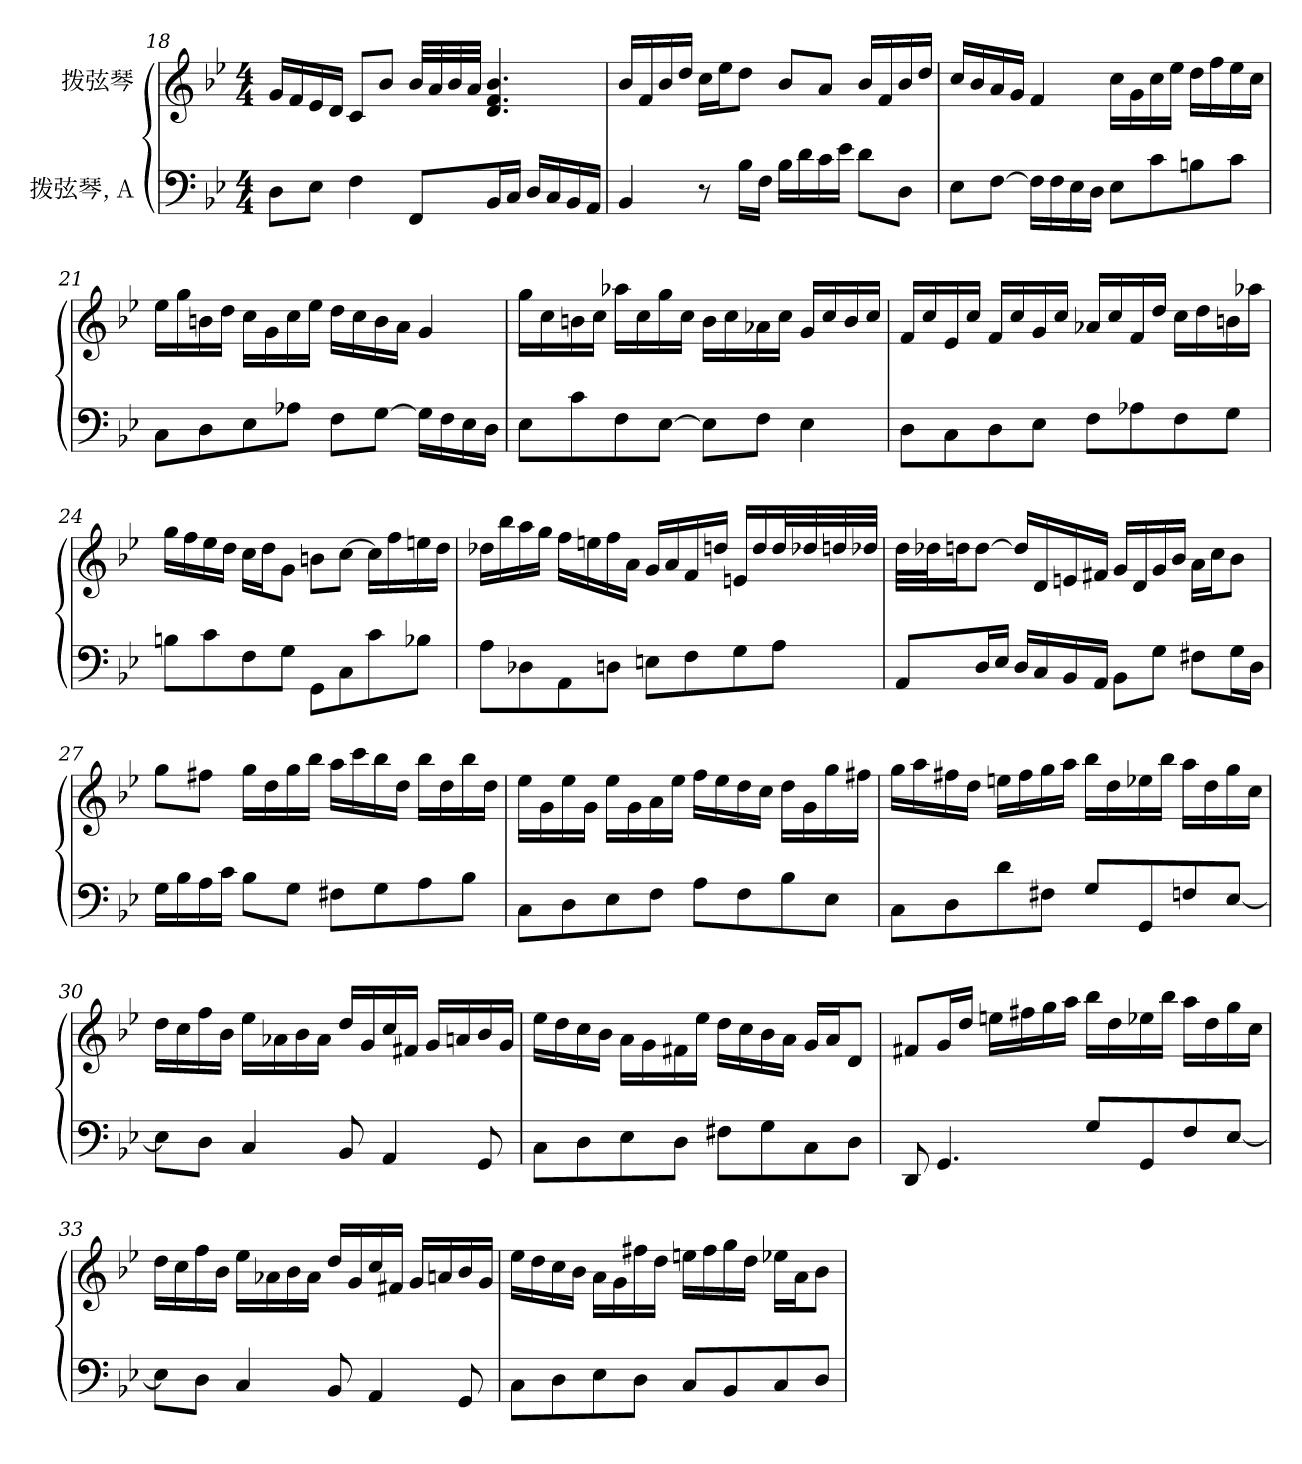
**kern	**kern
*part2	*part1
*staff2	*staff1
*I"拨弦琴, A	*I"拨弦琴
*clefF4	*clefG2
*k[b-e-]	*k[b-e-]
*M4/4	*M4/4
=18	=18
8D\L	16g/LL
.	16f/
8E-\J	16e-/
.	16d/JJ
4F\	8c/L
.	8b-/J
8FF/L	32b-/LLL
.	32a/
.	32b-/
.	32a/JJJ
16BB-/L	4.d/ 4.f/ 4.b-/
16C/JJ	.
16D/LL	.
16C/	.
16BB-/	.
16AA/JJ	.
!!LO:LB:g=z
=19	=19
4BB-/	16b-/LL
.	16f/
.	16b-/
.	16dd/JJ
8r	16cc\LL
.	16ee-\J
16B-\LL	8dd\J
16F\JJ	.
16B-\LL	8b-/L
16d\	.
16c\	8a/J
16e-\JJ	.
8d\L	16b-/LL
.	16f/
8D\J	16b-/
.	16dd/JJ
=20	=20
8E-\L	16cc/LL
.	16b-/
[8F\J	16a/
.	16g/JJ
16F\LL]	4f/
16F\	.
16E-\	.
16D\JJ	.
8E-\L	16cc\LL
.	16g\
8c\	16cc\
.	16ee-\JJ
8Bn\	16dd\LL
.	16ff\
8c\J	16ee-\
.	16cc\JJ
!!LO:LB:g=z
=21	=21
8C\L	16ee-\LL
.	16gg\
8D\	16bn\
.	16dd\JJ
8E-\	16cc\LL
.	16g\
8A-X\J	16cc\
.	16ee-\JJ
8F\L	16dd\LL
.	16cc\
[8G\J	16b\
.	16a\JJ
16G\LL]	4g/
16F\	.
16E-\	.
16D\JJ	.
=22	=22
8E-\L	16gg\LL
.	16cc\
8c\	16bn\
.	16cc\JJ
8F\	16aa-X\LL
.	16cc\
[8E-\J	16gg\
.	16cc\JJ
8E-\L]	16b\LL
.	16cc\
8F\J	16a-X\
.	16cc\JJ
4E-\	16g/LL
.	16cc/
.	16b/
.	16cc/JJ
!!LO:LB:g=z
=23	=23
8D\L	16f/LL
.	16cc/
8C\	16e-/
.	16cc/JJ
8D\	16f/LL
.	16cc/
8E-\J	16g/
.	16cc/JJ
8F\L	16a-X/LL
.	16cc/
8A-X\	16f/
.	16dd/JJ
8F\	16cc\LL
.	16dd\
8G\J	16bn\
.	16aa-X\JJ
=24	=24
8Bn\L	16gg\LL
.	16ff\
8c\	16ee-\
.	16dd\JJ
8F\	16cc\LL
.	16dd\J
8G\J	8g\J
8GG\L	8bn\L
8C\	[8cc\J
8c\	16cc\LL]
.	16ff\
8B-X\J	16een\
.	16dd\JJ
!!LO:PB:g=z
=25	=25
8A\L	16dd-X\LL
.	16bb-\
8D-X\	16aa\
.	16gg\JJ
8AA\	16ff\LL
.	16een\
8Dn\J	16ff\
.	16a\JJ
8En\L	16g/LL
.	16a/
8F\	16f/
.	16ddn/JJ
8G\	16en/LL
.	16dd/
8A\J	32dd/L
.	32dd-X/
.	32ddn/
.	32dd-X/JJJ
=26	=26
8AA/L	32dd\LLL
.	32dd-X\J
.	16ddn\J
16D/L	[8dd\J
16E-/JJ	.
16D/LL	16dd/LL]
16C/	16d/
16BB-/	16en/
16AA/JJ	16f#X/JJ
8BB-\L	16g/LL
.	16d/
8G\J	16g/
.	16b-/JJ
8F#X\L	16a\LL
.	16cc\J
16G\L	8b-\J
16D\JJ	.
!!LO:LB:g=z
=27	=27
16G\LL	8gg\L
16B-\	.
16A\	8ff#X\J
16c\JJ	.
8B-\L	16gg\LL
.	16dd\
8G\J	16gg\
.	16bb-\JJ
8F#X\L	16aa\LL
.	16ccc\
8G\	16bb-\
.	16dd\JJ
8A\	16bb-\LL
.	16dd\
8B-\J	16bb-\
.	16dd\JJ
=28	=28
8C\L	16ee-\LL
.	16g\
8D\	16ee-\
.	16g\JJ
8E-\	16ee-\LL
.	16g\
8F\J	16a\
.	16ee-\JJ
8A\L	16ff\LL
.	16ee-\
8F\	16dd\
.	16cc\JJ
8B-\	16dd\LL
.	16g\
8E-\J	16gg\
.	16ff#X\JJ
!!LO:LB:g=z
=29	=29
8C\L	16gg\LL
.	16aa\
8D\	16ff#X\
.	16dd\JJ
8d\	16een\LL
.	16ff#\
8F#X\J	16gg\
.	16aa\JJ
8G/L	16bb-\LL
.	16dd\
8GG/	16ee-X\
.	16bb-\JJ
8Fn/	16aa\LL
.	16dd\
[8E-/J	16gg\
.	16cc\JJ
=30	=30
8E-\L]	16dd\LL
.	16cc\
8D\J	16ff\
.	16b-\JJ
4C/	16ee-\LL
.	16a-X\
.	16b-\
.	16a-\JJ
8BB-/	16dd/LL
.	16g/
4AA/	16cc/
.	16f#X/JJ
.	16g/LL
.	16an/
8GG/	16b-/
.	16g/JJ
!!LO:LB:g=z
=31	=31
8C\L	16ee-\LL
.	16dd\
8D\	16cc\
.	16b-\JJ
8E-\	16a\LL
.	16g\
8D\J	16f#X\
.	16ee-\JJ
8F#X\L	16dd\LL
.	16cc\
8G\	16b-\
.	16a\JJ
8C\	16g/LL
.	16a/J
8D\J	8d/J
=32	=32
8DD/	8f#X/L
4.GG/	16g/L
.	16dd/JJ
.	16een\LL
.	16ff#X\
.	16gg\
.	16aa\JJ
8G/L	16bb-\LL
.	16dd\
8GG/	16ee-X\
.	16bb-\JJ
8F/	16aa\LL
.	16dd\
[8E-/J	16gg\
.	16cc\JJ
!!LO:LB:g=z
=33	=33
8E-\L]	16dd\LL
.	16cc\
8D\J	16ff\
.	16b-\JJ
4C/	16ee-\LL
.	16a-X\
.	16b-\
.	16a-\JJ
8BB-/	16dd/LL
.	16g/
4AA/	16cc/
.	16f#X/JJ
.	16g/LL
.	16an/
8GG/	16b-/
.	16g/JJ
=34	=34
8C\L	16ee-\LL
.	16dd\
8D\	16cc\
.	16b-\JJ
8E-\	16a\LL
.	16g\
8D\J	16ff#X\
.	16dd\JJ
8C/L	16een\LL
.	16ff#\
8BB-/	16gg\
.	16dd\JJ
8C/	16ee-X\LL
.	16a\J
8D/J	8b-\J
=	=
*-	*-
